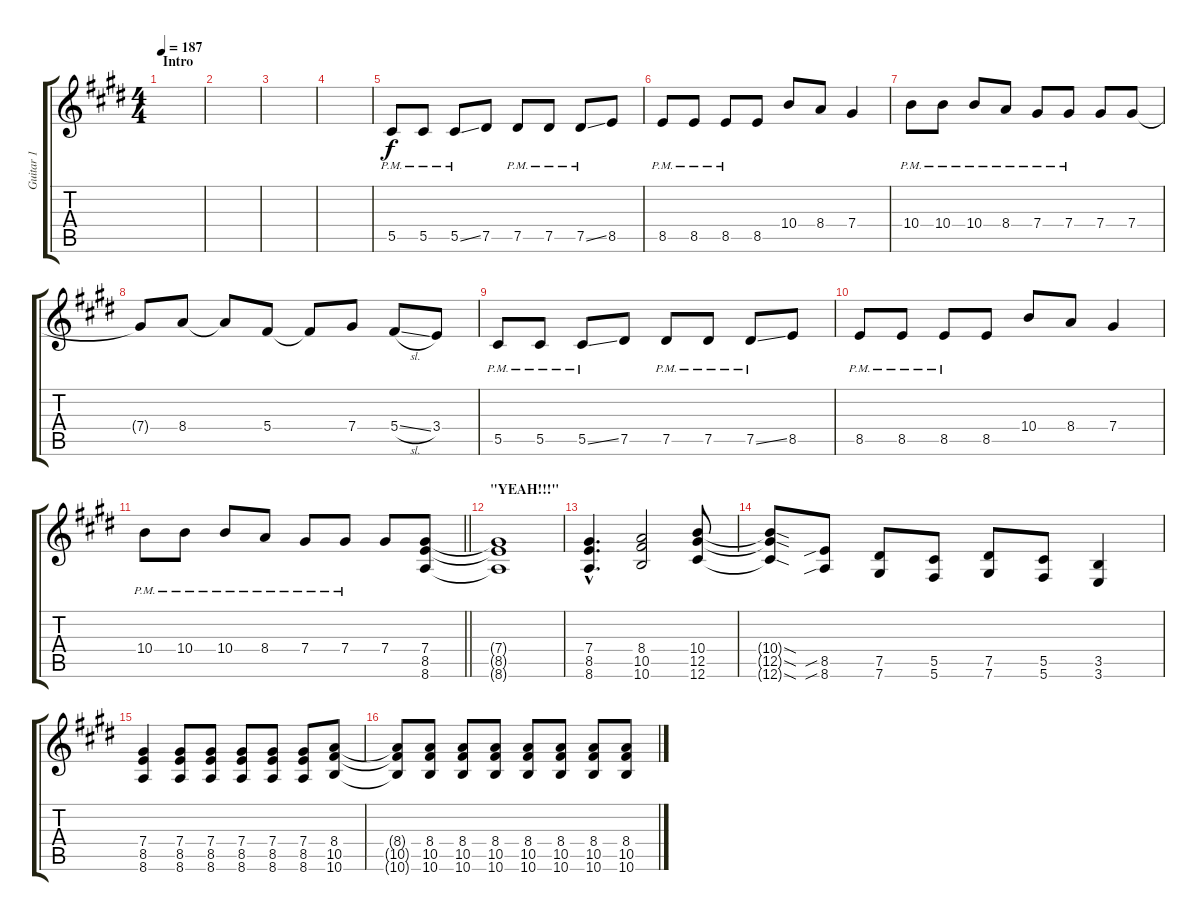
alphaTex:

\track ("Guitar 1" "Guitar 1") {instrument overdrivenguitar}
\staff {score tabs}
\tuning (Eb4 Bb3 Gb3 Db3 Ab2 Db2) {hide}
\ts (4 4)
\section ("" "Intro")
\tempo 187
\clef g2
\ks e
|
|
|
|
5.5{pm}.8 5.5{pm}.8 5.5{ss pm}.8 7.5.8 7.5{pm}.8 7.5{pm}.8 7.5{ss pm}.8 8.5.8 |
8.5{pm}.8 8.5{pm}.8 8.5{pm}.8 8.5.8 10.4.8 8.4.8 7.4.4 |
10.4{pm}.8 10.4{pm}.8 10.4{pm}.8 8.4{pm}.8 7.4{pm}.8 7.4{pm}.8 7.4.8 7.4.8 |
7.4{t}.8 8.4.8 8.4{t}.8 5.4.8 5.4{t}.8 7.4.8 5.4{sl}.8 3.4.8 |
5.5{pm}.8 5.5{pm}.8 5.5{ss pm}.8 7.5.8 7.5{pm}.8 7.5{pm}.8 7.5{ss pm}.8 8.5.8 |
8.5{pm}.8 8.5{pm}.8 8.5{pm}.8 8.5.8 10.4.8 8.4.8 7.4.4 |
\barLineRight lightlight
10.4{pm}.8 10.4{pm}.8 10.4{pm}.8 8.4{pm}.8 7.4{pm}.8 7.4{pm}.8 7.4.8 (7.4 8.5 8.6).8 |
\section ("" "\"YEAH!!!\"")
(7.4{t} 8.5{t} 8.6{t}).1 |
(7.4{hac} 8.5{hac} 8.6{hac}).4{d} (8.4 10.5 10.6).2 (10.4 12.5 12.6).8 |
(10.4{sod t} 12.5{sod t} 12.6{sod t}).8 (8.5{sib} 8.6{sib}).8 (7.5 7.6).8 (5.5 5.6).8 (7.5 7.6).8 (5.5 5.6).8 (3.5 3.6).4 |
(7.4 8.5 8.6).4 (7.4 8.5 8.6).8 (7.4 8.5 8.6).8 (7.4 8.5 8.6).8 (7.4 8.5 8.6).8 (7.4 8.5 8.6).8 (8.4 10.5 10.6).8 |
(8.4{t} 10.5{t} 10.6{t}).8 (8.4 10.5 10.6).8 (8.4 10.5 10.6).8 (8.4 10.5 10.6).8 (8.4 10.5 10.6).8 (8.4 10.5 10.6).8 (8.4 10.5 10.6).8 (8.4 10.5 10.6).8
